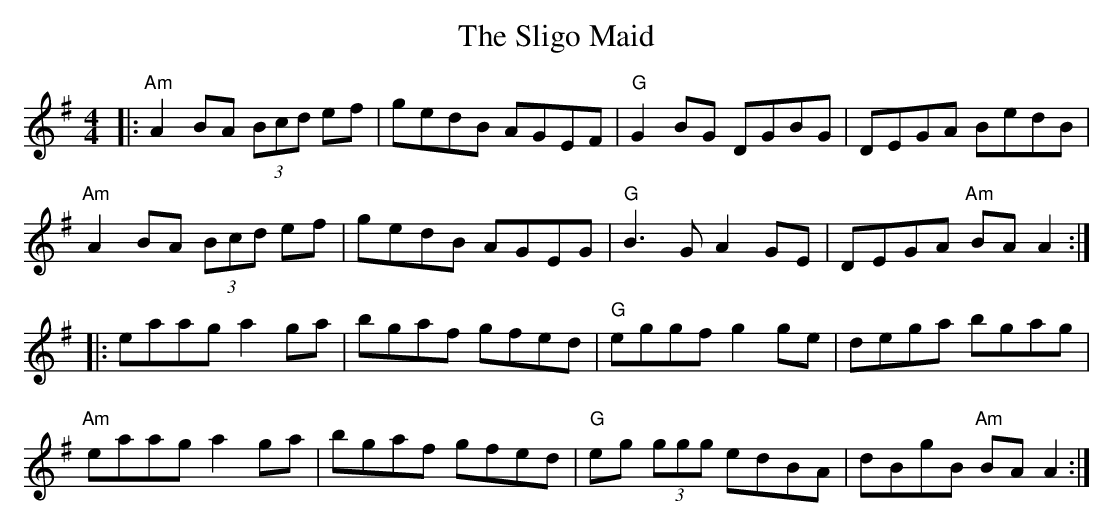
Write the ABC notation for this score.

X:1
T: The Sligo Maid
M: 4/4
L: 1/8
K: Ador
|: "Am"A2BA (3Bcd ef| gedB AGEF| "G"G2BG DGBG| DEGA BedB|
"Am"A2BA (3Bcd ef| gedB AGEG| "G"B3G A2GE| DEGA "Am"BAA2:|
|: eaag a2ga| bgaf gfed| "G"eggf g2ge| dega bgag|
"Am"eaag a2ga| bgaf gfed| "G"eg (3ggg edBA| dBgB "Am"BAA2:|
